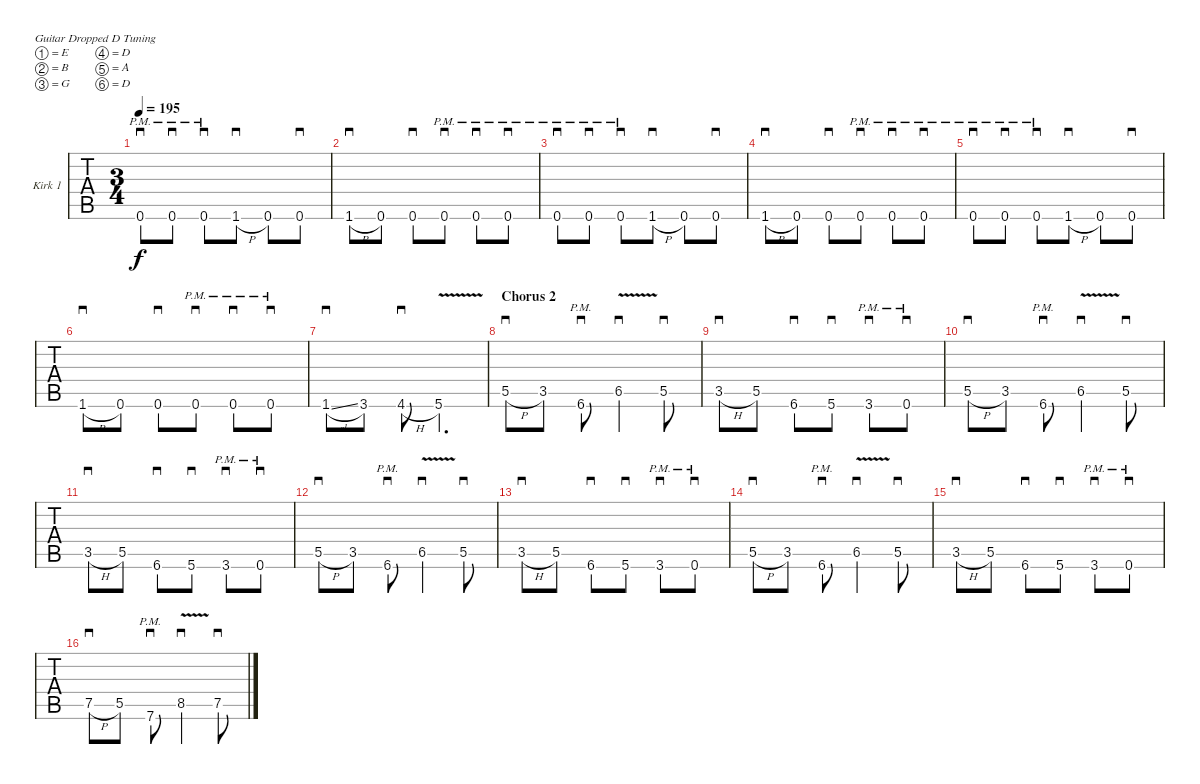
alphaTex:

\bracketExtendMode groupsimilarinstruments
\firstSystemTrackNameOrientation horizontal
\otherSystemsTrackNameOrientation horizontal
\track ("Guitar 2" "Kirk 1") {instrument overdrivenguitar}
\staff {tabs}
\tuning (E4 B3 G3 D3 A2 D2)
\ts (3 4)
\tempo 195
\clef g2
\ks c
0.6{pm}.8{sd dy f} 0.6{pm}.8{sd} 0.6{pm}.8{sd} 1.6{h}.8{sd} 0.6.8 0.6.8{sd} |
1.6{h}.8{sd} 0.6.8 0.6.8{sd} 0.6{pm}.8{sd} 0.6{pm}.8{sd} 0.6{pm}.8{sd} |
0.6{pm}.8{sd} 0.6{pm}.8{sd} 0.6{pm}.8{sd} 1.6{h}.8{sd} 0.6.8 0.6.8{sd} |
1.6{h}.8{sd} 0.6.8 0.6.8{sd} 0.6{pm}.8{sd} 0.6{pm}.8{sd} 0.6{pm}.8{sd} |
0.6{pm}.8{sd} 0.6{pm}.8{sd} 0.6{pm}.8{sd} 1.6{h}.8{sd} 0.6.8 0.6.8{sd} |
1.6{h}.8{sd} 0.6.8 0.6.8{sd} 0.6{pm}.8{sd} 0.6{pm}.8{sd} 0.6{pm}.8{sd} |
1.6{sl}.8{sd} 3.6.8 4.6{h}.8{sd} 5.6{v}.4{d} |
\section ("" "Chorus 2")
5.5{h}.8{sd} 3.5.8 6.6{pm}.8{sd} 6.5{v}.4{sd} 5.5.8{sd} |
3.5{h}.8{sd} 5.5.8 6.6.8{sd} 5.6.8{sd} 3.6{pm}.8{sd} 0.6{pm}.8{sd} |
5.5{h}.8{sd} 3.5.8 6.6{pm}.8{sd} 6.5{v}.4{sd} 5.5.8{sd} |
3.5{h}.8{sd} 5.5.8 6.6.8{sd} 5.6.8{sd} 3.6{pm}.8{sd} 0.6{pm}.8{sd} |
5.5{h}.8{sd} 3.5.8 6.6{pm}.8{sd} 6.5{v}.4{sd} 5.5.8{sd} |
3.5{h}.8{sd} 5.5.8 6.6.8{sd} 5.6.8{sd} 3.6{pm}.8{sd} 0.6{pm}.8{sd} |
5.5{h}.8{sd} 3.5.8 6.6{pm}.8{sd} 6.5{v}.4{sd} 5.5.8{sd} |
3.5{h}.8{sd} 5.5.8 6.6.8{sd} 5.6.8{sd} 3.6{pm}.8{sd} 0.6{pm}.8{sd} |
7.5{h}.8{sd} 5.5.8 7.6{pm}.8{sd} 8.5{v}.4{sd} 7.5.8{sd}
